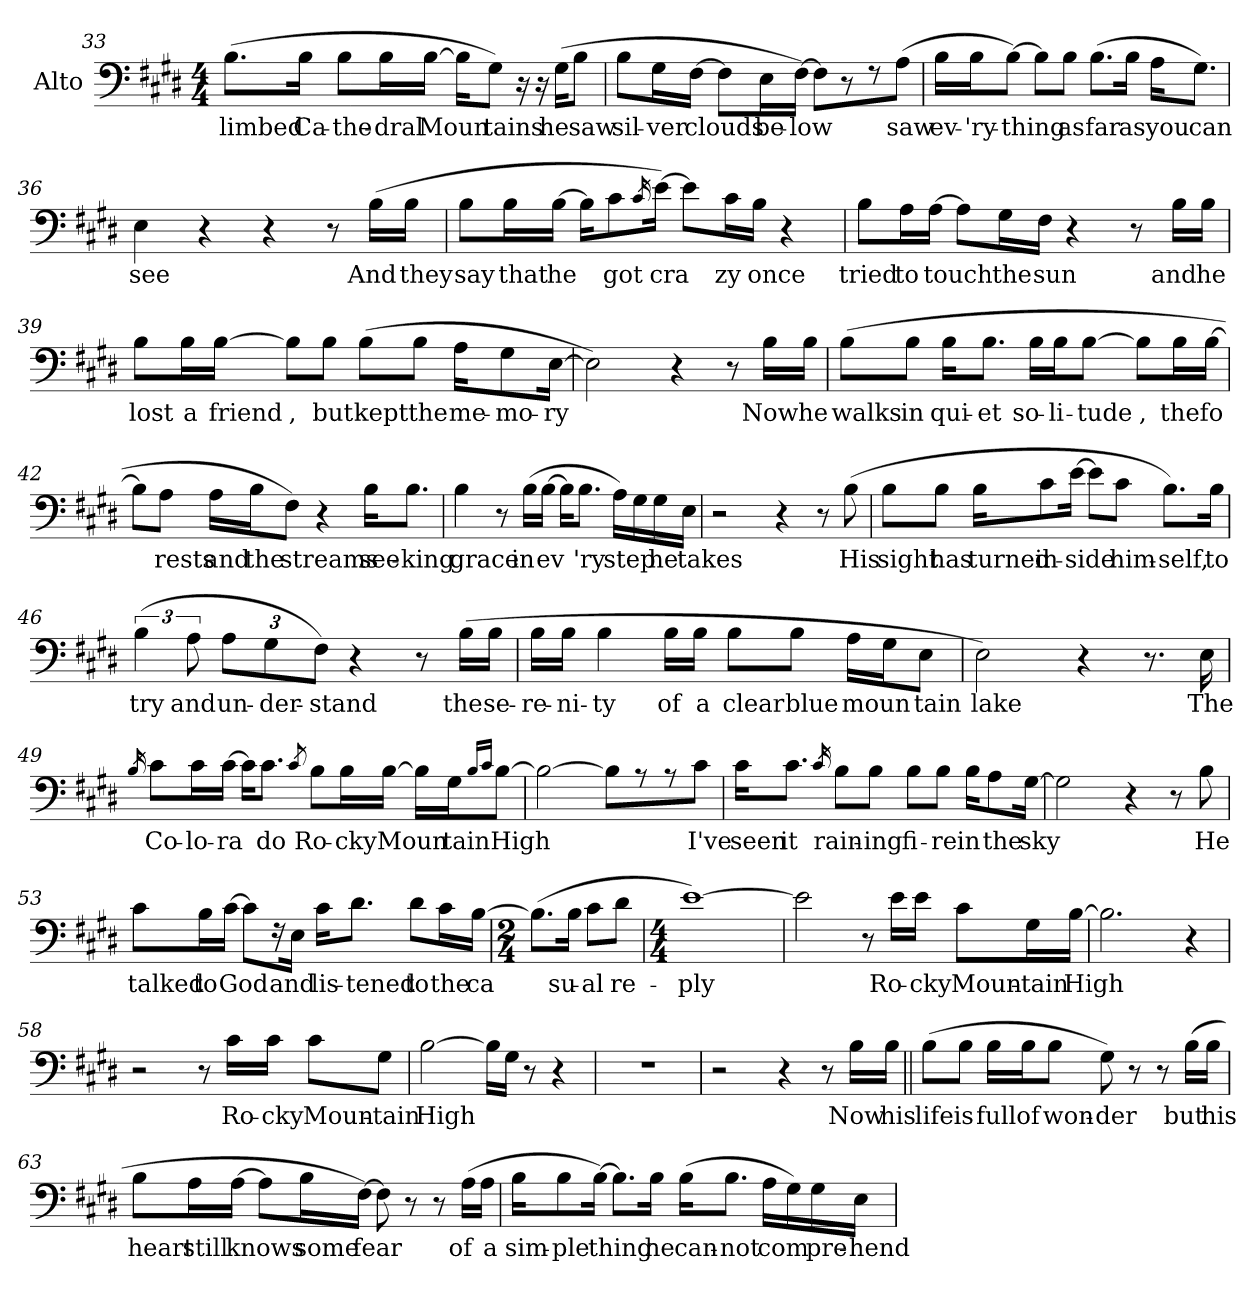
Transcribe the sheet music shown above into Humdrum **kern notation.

**kern	**text
*part1	*part1
*staff1	*staff1
*I"Alto	*
*I'A	*
*clefF4	*
*k[f#c#g#d#]	*
*E:	*
*M4/4	*
=33	=33
!	!LO:LY:b
(>8.B\L	-limbed
!	!LO:LY:b
16B\Jk	Ca-
!	!LO:LY:b
8B\L	-the-
!	!LO:LY:b
16B\L	-dral
!	!LO:LY:b
[16B\JJ	Moun
16B\KL]	.
!	!LO:LY:b
8G#\J)	tains
!	!LO:LY:b
16r	,
16r	.
!	!LO:LY:b
(>16G#\KL	he
!	!LO:LY:b
8B\J	saw
=34	=34
!	!LO:LY:b
8B\L	sil-
!	!LO:LY:b
16G#\L	-ver
!	!LO:LY:b
[16F#\JJ	clouds
8F#\L]	.
!	!LO:LY:b
16E\L	be-
!	!LO:LY:b
[16F#\JJ)	-low
8F#\L]	.
!	!LO:LY:b
8r	,
8r	.
!	!LO:LY:b
(>8A\J	saw
!!LO:LB:g=z
=35	=35
!	!LO:LY:b
16B\LL	ev-
!	!LO:LY:b
16B\J	-'ry-
!	!LO:LY:b
[8B\J)	-thing
8B\L]	.
!	!LO:LY:b
8B\J	as
!	!LO:LY:b
(>8.B\L	far
!	!LO:LY:b
16B\Jk	as
!	!LO:LY:b
16A\KL	you
!	!LO:LY:b
8.G#\J)	can
=36	=36
!	!LO:LY:b
4E\	see
!	!LO:LY:b
4r	.
4r	.
8r	.
!	!LO:LY:b
(>16B\LL	And
!	!LO:LY:b
16B\JJ	they
=37	=37
!	!LO:LY:b
8B\L	say
!	!LO:LY:b
16B\L	that
!	!LO:LY:b
[16B\JJ	he
16B\KL]	.
!	!LO:LY:b
8c#\	got
16qc#/	.
!	!LO:LY:b
[16e\Jk)	cra
8e\L]	.
!	!LO:LY:b
16c#\L	zy
!	!LO:LY:b
16B\JJ	once
!	!LO:LY:b
4r	,
!!LO:LB:g=z
=38	=38
!	!LO:LY:b
8B\L	tried
!	!LO:LY:b
16A\L	to
!	!LO:LY:b
[16A\JJ	touch
8A\L]	.
!	!LO:LY:b
16G#\L	the
!	!LO:LY:b
16F#\JJ	sun
!	!LO:LY:b
4r	,
8r	.
!	!LO:LY:b
16B\LL	and
!	!LO:LY:b
16B\JJ	he
=39	=39
!	!LO:LY:b
8B\L	lost
!	!LO:LY:b
16B\L	a
!	!LO:LY:b
[16B\JJ	friend
!	!LO:LY:b
8B\L]	,
!	!LO:LY:b
8B\J	but
!	!LO:LY:b
(>8B\L	kept
!	!LO:LY:b
8B\J	the
!	!LO:LY:b
16A\KL	me-
!	!LO:LY:b
8G#\	-mo-
!	!LO:LY:b
[16E\Jk	-ry
=40	=40
2E\])	.
!	!LO:LY:b
4r	.
8r	.
!	!LO:LY:b
16B\LL	Now
!	!LO:LY:b
16B\JJ	he
!!LO:LB:g=z
=41	=41
!	!LO:LY:b
(>8B\L	walks
!	!LO:LY:b
8B\J	in
!	!LO:LY:b
16B\KL	qui-
!	!LO:LY:b
8.B\J	-et
!	!LO:LY:b
16B\LL	so-
!	!LO:LY:b
16B\J	-li-
!	!LO:LY:b
[8B\J	-tude
!	!LO:LY:b
8B\L]	,
!	!LO:LY:b
16B\L	the
!	!LO:LY:b
[16B\JJ	fo
=42	=42
8B\L]	.
!	!LO:LY:b
8A\J	rests
!	!LO:LY:b
16A\LL	and
!	!LO:LY:b
16B\J	the
!	!LO:LY:b
8F#\J)	streams
!	!LO:LY:b
4r	,
!	!LO:LY:b
16B\KL	see-
!	!LO:LY:b
8.B\J	-king
=43	=43
!	!LO:LY:b
4B\	grace
8r	.
!	!LO:LY:b
(>16B\LL	in
!	!LO:LY:b
[16B\JJ	ev
16B\KL]	.
!	!LO:LY:b
8.B\J	'ry
!	!LO:LY:b
16A\LL)	step
16G#\	.
!	!LO:LY:b
16G#\	he
!	!LO:LY:b
16E\JJ	takes
!!LO:LB:g=z
=44	=44
!	!LO:LY:b
2r	.
4r	.
8r	.
!	!LO:LY:b
(>8B\	His
=45	=45
!	!LO:LY:b
8B\L	sight
!	!LO:LY:b
8B\J	has
!	!LO:LY:b
16B\KL	turned
!	!LO:LY:b
8c#\	in-
!	!LO:LY:b
[16e\Jk	-side
8e\L]	.
!	!LO:LY:b
8c#\J	him-
!	!LO:LY:b
8.B\L)	-self,
!	!LO:LY:b
16B\Jk	to
=46	=46
!	!LO:LY:b
(>6B\	try
!	!LO:LY:b
12A\	and
!	!LO:LY:b
12A\L	un-
!	!LO:LY:b
12G#\	-der-
!	!LO:LY:b
12F#\J)	-stand
!	!LO:LY:b
4r	,
8r	.
!	!LO:LY:b
(>16B\LL	the
!	!LO:LY:b
16B\JJ	se-
!!LO:LB:g=z
=47	=47
!	!LO:LY:b
16B\LL	-re-
!	!LO:LY:b
16B\JJ	-ni-
!	!LO:LY:b
4B\	-ty
!	!LO:LY:b
16B\LL	of
!	!LO:LY:b
16B\JJ	a
!	!LO:LY:b
8B\L	clear
!	!LO:LY:b
8B\J	blue
!	!LO:LY:b
16A\LL	moun
16G#\J	.
!	!LO:LY:b
8E\J	tain
=48	=48
!	!LO:LY:b
2E\)	lake
!	!LO:LY:b
4r	.
8.r	.
!	!LO:LY:b
16E\	The
!!LO:LB:g=z
=49	=49
16qB/	.
!	!LO:LY:b
8c#\L	Co-
!	!LO:LY:b
16c#\L	-lo-
!	!LO:LY:b
[16c#\JJ	-ra
16c#\KL]	.
!	!LO:LY:b
8.c#\J	do
8qc#/	.
!	!LO:LY:b
8B\L	Ro-
!	!LO:LY:b
16B\L	-cky
!	!LO:LY:b
[16B\JJ	Moun
16B\LL]	.
!	!LO:LY:b
16G#\J	tain
16qB/LL	.
16qc#/JJ	.
!	!LO:LY:b
[8B\J	High
=50	=50
2B\_	.
8B\L]	.
!	!LO:LY:b
8r	\!
8r	.
!	!LO:LY:b
8c#\J	I've
=51	=51
!	!LO:LY:b
16c#\KL	seen
!	!LO:LY:b
8.c#\J	it
16qc#/	.
!	!LO:LY:b
8B\L	rain-
!	!LO:LY:b
8B\J	-ing
!	!LO:LY:b
8B\L	fi-
!	!LO:LY:b
8B\J	-re
!	!LO:LY:b
16B\KL	in
!	!LO:LY:b
8A\	the
!	!LO:LY:b
[16G#\Jk	sky
!!LO:PB:g=z
=52	=52
2G#\]	.
!	!LO:LY:b
4r	\!
8r	.
!	!LO:LY:b
8B\	He
=53	=53
!	!LO:LY:b
8c#\L	talked
!	!LO:LY:b
16B\L	to
!	!LO:LY:b
[16c#\JJ	God
8c#\L]	.
!	!LO:LY:b
16r	,
!	!LO:LY:b
16E\Jk	and
!	!LO:LY:b
16c#\KL	lis-
!	!LO:LY:b
8.d#\J	-tened
!	!LO:LY:b
8d#\L	to
!	!LO:LY:b
16c#\L	the
!	!LO:LY:b
[16B\JJ	ca
=54	=54
*M2/4	*
(>8.B\L]	.
!	!LO:LY:b
16B\Jk	su-
!	!LO:LY:b
8c#\L	-al
!	!LO:LY:b
8d#\J	re-
!!LO:LB:g=z
=55	=55
*M4/4	*
!	!LO:LY:b
[1e)	-ply
=56	=56
2e\]	.
!	!LO:LY:b
8r	\!
!	!LO:LY:b
16e\LL	Ro-
!	!LO:LY:b
16e\JJ	-cky
!	!LO:LY:b
8c#\L	Moun-
!	!LO:LY:b
16G#\L	-tain
!	!LO:LY:b
[16B\JJ	High
=57	=57
2.B\]	.
!	!LO:LY:b
4r	\!
!!LO:LB:g=z
=58	=58
2r	.
8r	.
!	!LO:LY:b
16c#\LL	Ro-
!	!LO:LY:b
16c#\JJ	-cky
!	!LO:LY:b
8c#\L	Moun-
!	!LO:LY:b
8G#\J	-tain
=59	=59
!	!LO:LY:b
[2B\	High
16B\LL]	.
16G#\JJ	.
!	!LO:LY:b
8r	\!
4r	.
=60	=60
1r	.
!!LO:LB:g=z
=61	=61
2r	.
4r	.
8r	.
!	!LO:LY:b
16B\LL	Now
!	!LO:LY:b
16B\JJ	his
=62||	=62||
!	!LO:LY:b
(>8B\L	life
!	!LO:LY:b
8B\J	is
!	!LO:LY:b
16B\LL	full
!	!LO:LY:b
16B\J	of
!	!LO:LY:b
8B\J	won-
!	!LO:LY:b
8G#\)	-der
!	!LO:LY:b
8r	,
8r	.
!	!LO:LY:b
(>16B\LL	but
!	!LO:LY:b
16B\JJ	his
=63	=63
!	!LO:LY:b
8B\L	heart
!	!LO:LY:b
16A\L	still
!	!LO:LY:b
[16A\JJ	knows
8A\L]	.
!	!LO:LY:b
16B\L	some
!	!LO:LY:b
[16F#\JJ)	fear
8F#\]	.
!	!LO:LY:b
8r	,
8r	.
!	!LO:LY:b
(>16A\LL	of
!	!LO:LY:b
16A\JJ	a
!!LO:LB:g=z
=64	=64
!	!LO:LY:b
16B\KL	sim-
!	!LO:LY:b
8B\	-ple
!	!LO:LY:b
[16B\Jk)	thing
8.B\L]	.
!	!LO:LY:b
16B\Jk	he
!	!LO:LY:b
(>16B\KL	can-
!	!LO:LY:b
8.B\J	-not
!	!LO:LY:b
16A\LL	com
16G#\)	.
!	!LO:LY:b
16G#\	pre-
!	!LO:LY:b
16E\JJ	-hend
=	=
*-	*-
